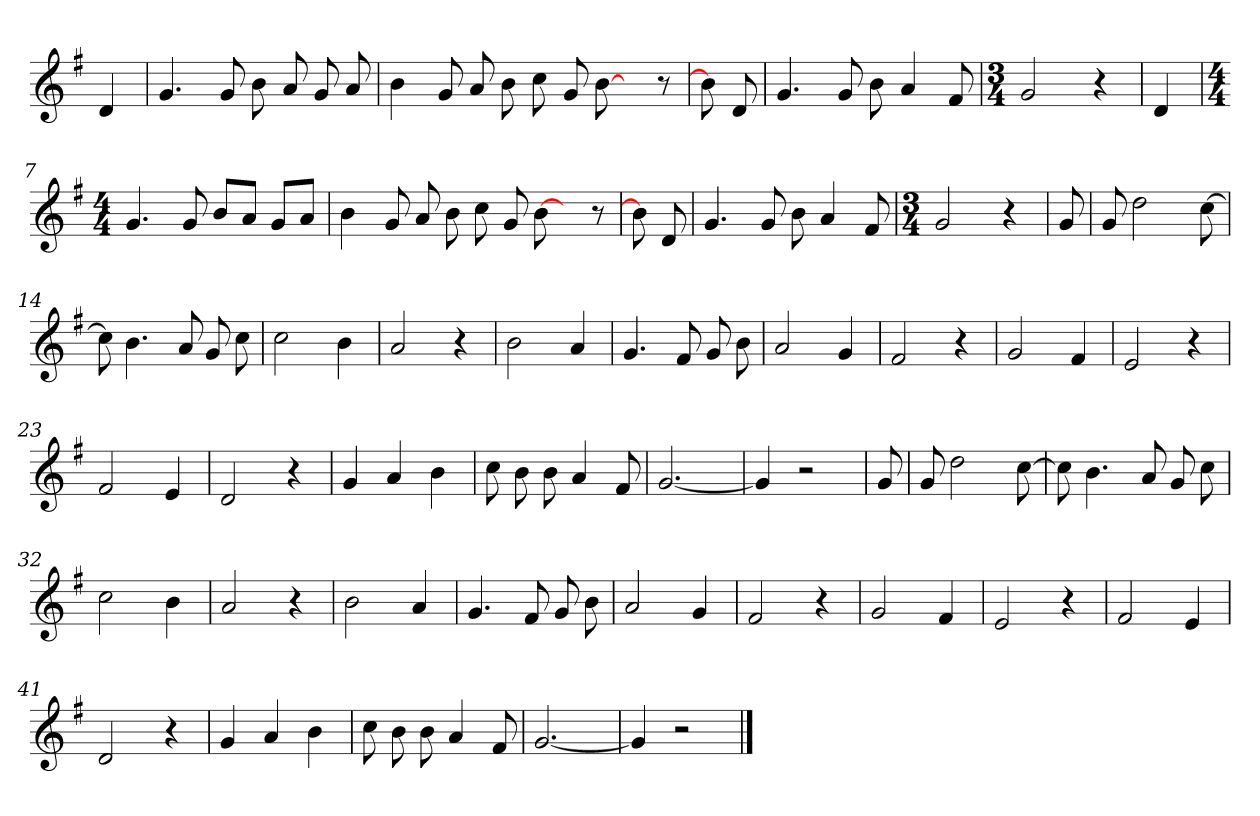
**kern
*part1
*staff1
*clefG2
*k[f#]
*G:
=
4d
=1
4.g
8g
8b
8a
8g
8a
=2
4b
8g
8a
8b
8cc
8g
[8b
8ryy
8r
=3
8b]
8d
=4
4.g
8g
8b
4a
8f#
=5
*M3/4
2g
4r
=6
4d
=7
*M4/4
4.g
8g
8bL
8aJ
8gL
8aJ
=8
4b
8g
8a
8b
8cc
8g
[8b
8ryy
8r
=9
8b]
8d
=10
4.g
8g
8b
4a
8f#
=11
*M3/4
2g
4r
=12
8g
=13
8g
2dd
[8cc
=14
8cc]
4.b
8a
8g
8cc
=15
2cc
4b
=16
2a
4r
=17
2b
4a
=18
4.g
8f#
8g
8b
=19
2a
4g
=20
2f#
4r
=21
2g
4f#
=22
2e
4r
=23
2f#
4e
=24
2d
4r
=25
4g
4a
4b
=26
8cc
8b
8b
4a
8f#
=27
[2.g
=28
4g]
2r
=29
8g
=30
8g
2dd
[8cc
=31
8cc]
4.b
8a
8g
8cc
=32
2cc
4b
=33
2a
4r
=34
2b
4a
=35
4.g
8f#
8g
8b
=36
2a
4g
=37
2f#
4r
=38
2g
4f#
=39
2e
4r
=40
2f#
4e
=41
2d
4r
=42
4g
4a
4b
=43
8cc
8b
8b
4a
8f#
=44
[2.g
=45
4g]
2r
==
*-
